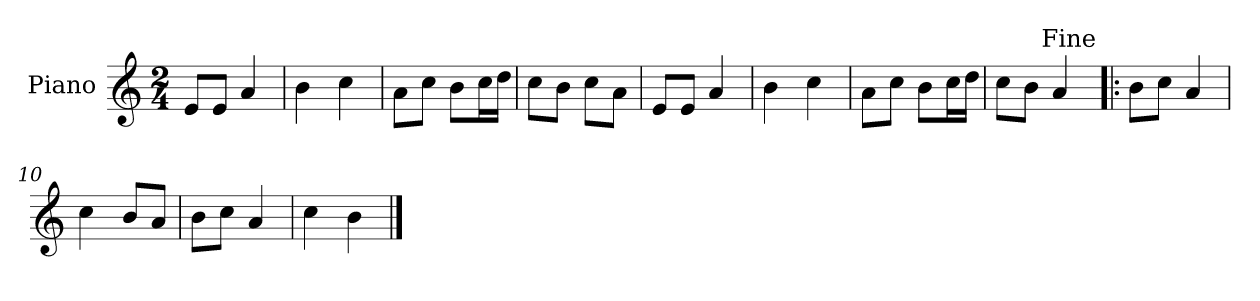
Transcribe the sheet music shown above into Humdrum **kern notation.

**kern
*part1
*staff1
*I"Piano
*I'Pno.
*clefG2
*k[]
*M2/4
=1
8e/L
8e/J
4a/
=2
4b\
4cc\
=3
8a\L
8cc\J
8b\L
16cc\L
16dd\JJ
=4
8cc\L
8b\J
8cc\L
8a\J
=5
8e/L
8e/J
4a/
=6
4b\
4cc\
=7
8a\L
8cc\J
8b\L
16cc\L
16dd\JJ
=8
8cc\L
8b\J
4a/
!LO:TX:a:rj:t=Fine
=9!|:
8b\L
8cc\J
4a/
=10
4cc\
8b/L
8a/J
!!LO:LB:g=z
=11
8b\L
8cc\J
4a/
=12
4cc\
4b\
==
*-
